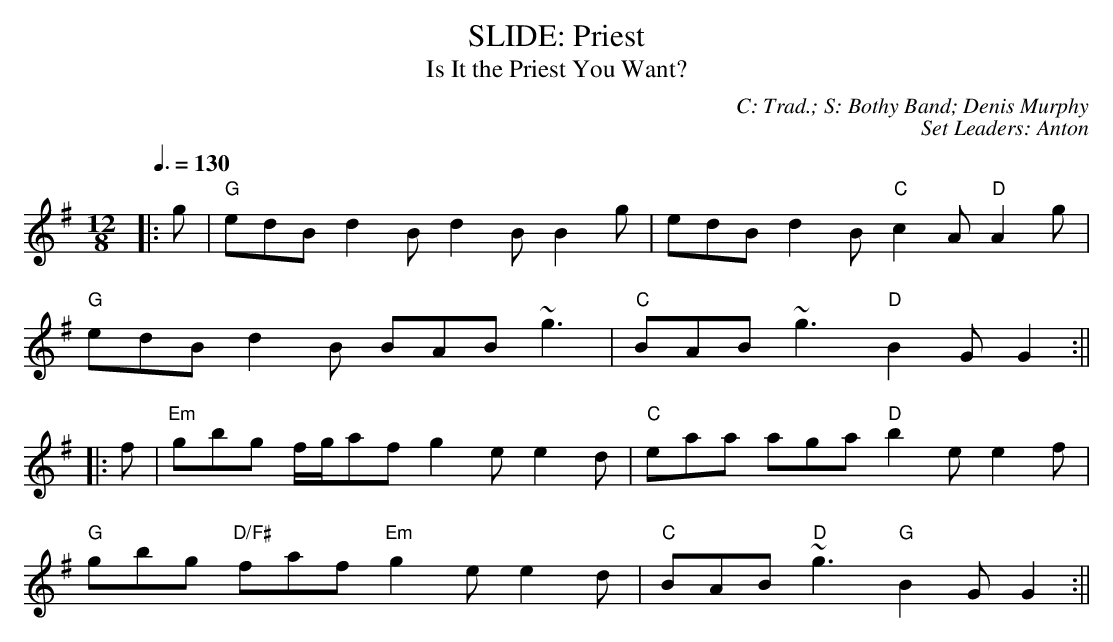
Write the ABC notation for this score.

X:1
T: SLIDE: Priest
T: Is It the Priest You Want?
C: C: Trad.; S: Bothy Band; Denis Murphy
C: Set Leaders: Anton
M: 12/8
L: 1/8
Q: 3/8=130
K: Gmaj
|:g|"G"edB d2 B d2 B B2 g|edB d2 B "C"c2 A "D"A2 g|
"G"edB d2 B BAB ~g3|"C"BAB ~g3 "D"B2 G G2:||
|:f|"Em"gbg f/g/af g2 e e2 d|"C"eaa aga "D"b2 e e2 f|
"G"gbg "D/F#"faf "Em"g2 e e2 d|"C"BAB "D"~g3 "G"B2 G G2:||
